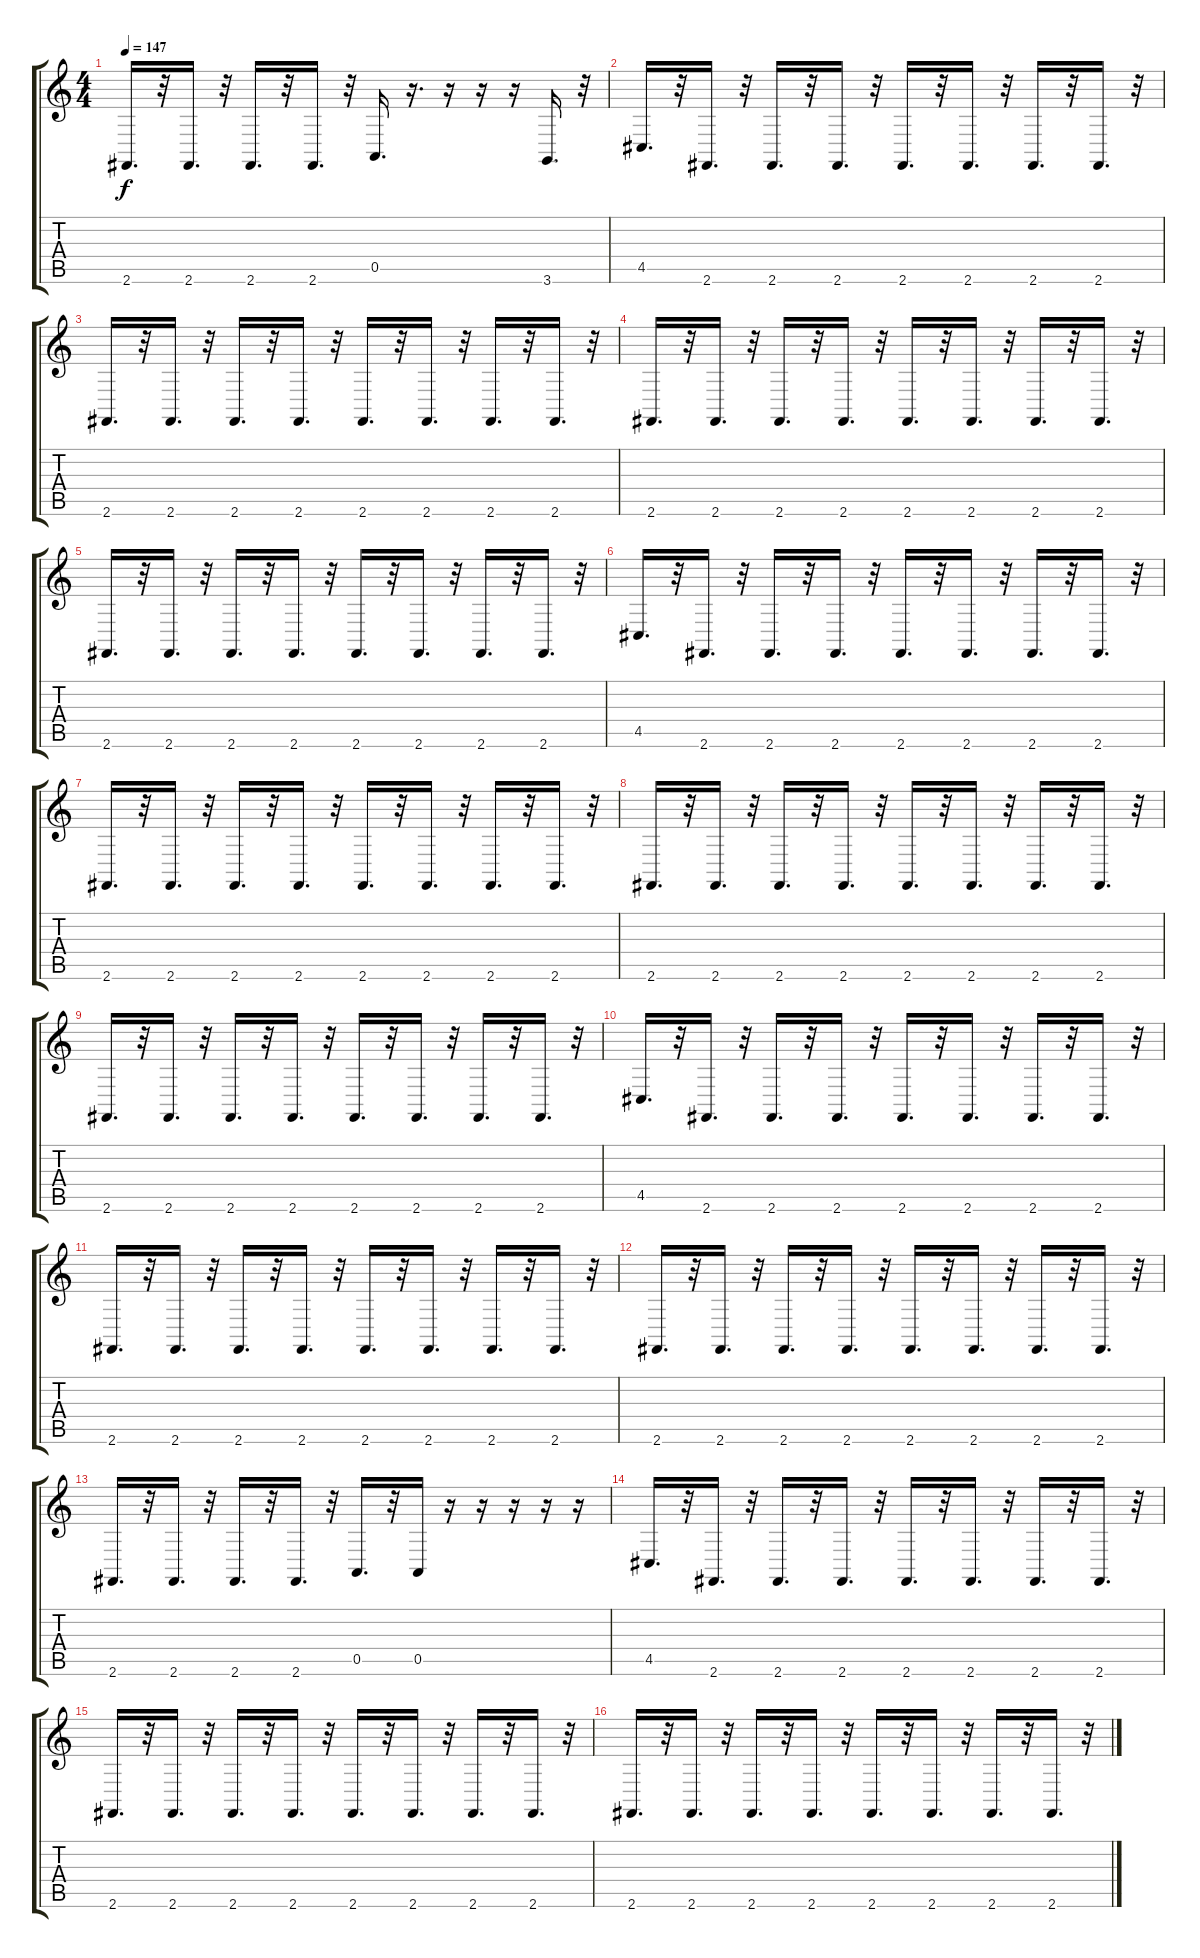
\track "" {instrument musicbox}
\staff {score tabs}
\tuning (E4 B3 G3 D3 A2 E2) {hide}
\ts (4 4)
\tempo 147
\clef g2
\ks c
2.6.16{d dy f} r.32 2.6.16{d} r.32 2.6.16{d} r.32 2.6.16{d} r.32 0.5.16{d} r.16{d} r.16 r.16 r.16 3.6.16{d} r.32 |
4.5.16{d} r.32 2.6.16{d} r.32 2.6.16{d} r.32 2.6.16{d} r.32 2.6.16{d} r.32 2.6.16{d} r.32 2.6.16{d} r.32 2.6.16{d} r.32 |
2.6.16{d} r.32 2.6.16{d} r.32 2.6.16{d} r.32 2.6.16{d} r.32 2.6.16{d} r.32 2.6.16{d} r.32 2.6.16{d} r.32 2.6.16{d} r.32 |
2.6.16{d} r.32 2.6.16{d} r.32 2.6.16{d} r.32 2.6.16{d} r.32 2.6.16{d} r.32 2.6.16{d} r.32 2.6.16{d} r.32 2.6.16{d} r.32 |
2.6.16{d} r.32 2.6.16{d} r.32 2.6.16{d} r.32 2.6.16{d} r.32 2.6.16{d} r.32 2.6.16{d} r.32 2.6.16{d} r.32 2.6.16{d} r.32 |
4.5.16{d} r.32 2.6.16{d} r.32 2.6.16{d} r.32 2.6.16{d} r.32 2.6.16{d} r.32 2.6.16{d} r.32 2.6.16{d} r.32 2.6.16{d} r.32 |
2.6.16{d} r.32 2.6.16{d} r.32 2.6.16{d} r.32 2.6.16{d} r.32 2.6.16{d} r.32 2.6.16{d} r.32 2.6.16{d} r.32 2.6.16{d} r.32 |
2.6.16{d} r.32 2.6.16{d} r.32 2.6.16{d} r.32 2.6.16{d} r.32 2.6.16{d} r.32 2.6.16{d} r.32 2.6.16{d} r.32 2.6.16{d} r.32 |
2.6.16{d} r.32 2.6.16{d} r.32 2.6.16{d} r.32 2.6.16{d} r.32 2.6.16{d} r.32 2.6.16{d} r.32 2.6.16{d} r.32 2.6.16{d} r.32 |
4.5.16{d} r.32 2.6.16{d} r.32 2.6.16{d} r.32 2.6.16{d} r.32 2.6.16{d} r.32 2.6.16{d} r.32 2.6.16{d} r.32 2.6.16{d} r.32 |
2.6.16{d} r.32 2.6.16{d} r.32 2.6.16{d} r.32 2.6.16{d} r.32 2.6.16{d} r.32 2.6.16{d} r.32 2.6.16{d} r.32 2.6.16{d} r.32 |
2.6.16{d} r.32 2.6.16{d} r.32 2.6.16{d} r.32 2.6.16{d} r.32 2.6.16{d} r.32 2.6.16{d} r.32 2.6.16{d} r.32 2.6.16{d} r.32 |
2.6.16{d} r.32 2.6.16{d} r.32 2.6.16{d} r.32 2.6.16{d} r.32 0.5.16{d} r.32 0.5.16 r.16 r.16 r.16 r.16 r.16 |
4.5.16{d} r.32 2.6.16{d} r.32 2.6.16{d} r.32 2.6.16{d} r.32 2.6.16{d} r.32 2.6.16{d} r.32 2.6.16{d} r.32 2.6.16{d} r.32 |
2.6.16{d} r.32 2.6.16{d} r.32 2.6.16{d} r.32 2.6.16{d} r.32 2.6.16{d} r.32 2.6.16{d} r.32 2.6.16{d} r.32 2.6.16{d} r.32 |
2.6.16{d} r.32 2.6.16{d} r.32 2.6.16{d} r.32 2.6.16{d} r.32 2.6.16{d} r.32 2.6.16{d} r.32 2.6.16{d} r.32 2.6.16{d} r.32
